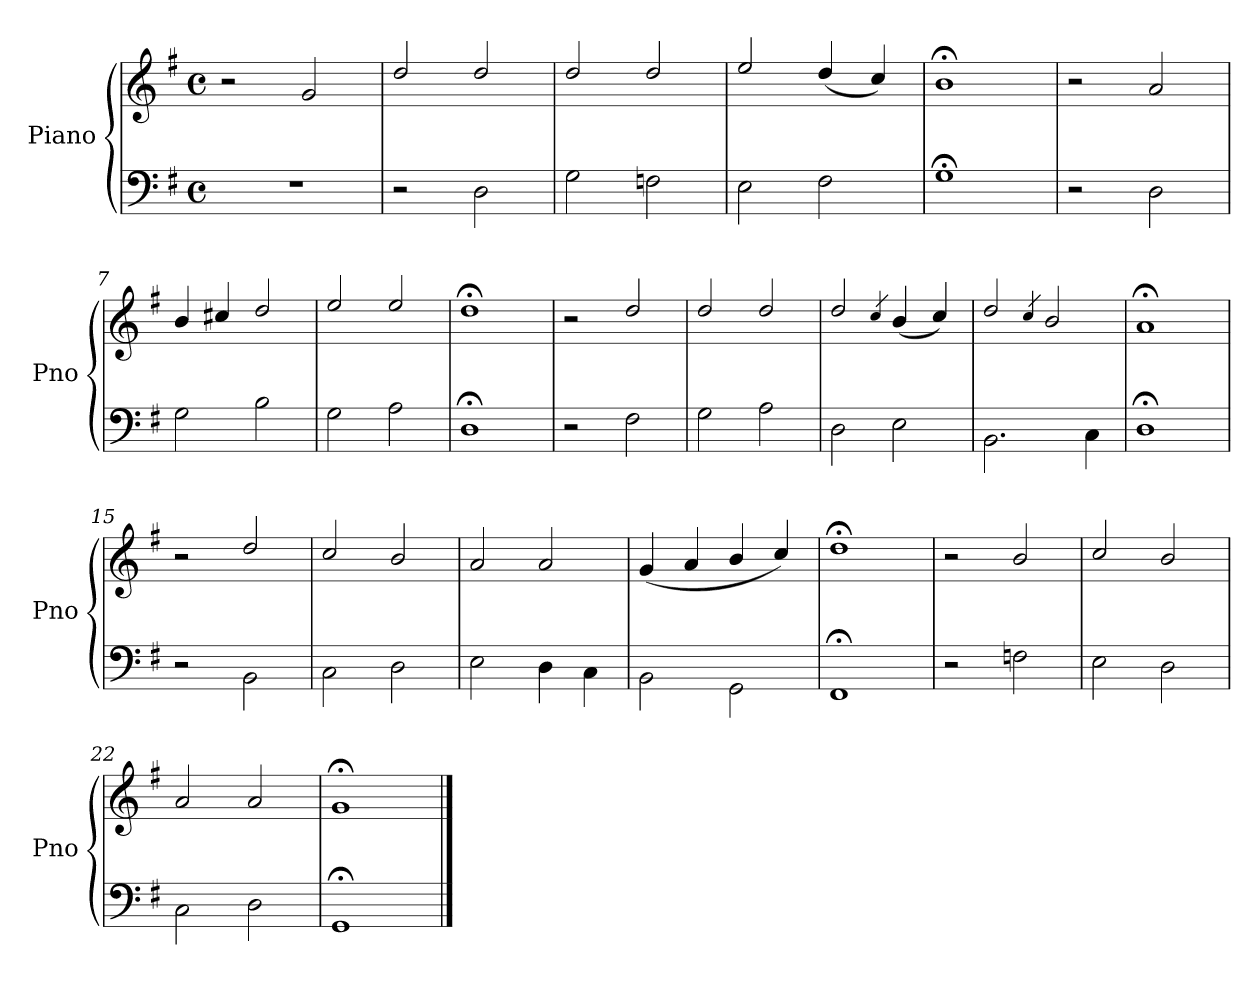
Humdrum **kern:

**kern	**kern
*part1	*part1
*staff2	*staff1
*I"Piano	*
*I'Pno	*
*clefF4	*clefG2
*k[f#]	*k[f#]
*G:	*G:
*M4/4	*M4/4
*met(c)	*met(c)
=1	=1
1r	2r
.	2g/
=2	=2
2r	2dd/
2D\	2dd/
=3	=3
2G\	2dd/
2Fn\	2dd/
=4	=4
2E\	2ee/
2F#\	(4dd/
.	4cc/)
=5	=5
1G;\	1b;</
=6	=6
2r	2r
2D\	2a/
=7	=7
2G\	4b/
.	4cc#X/
2B\	2dd/
=8	=8
2G\	2ee/
2A\	2ee/
=9	=9
1D;\	1dd;</
!!LO:LB:g=z
=10	=10
2r	2r
2F#\	2dd/
=11	=11
2G\	2dd/
2A\	2dd/
=12	=12
2D\	2dd/
.	4qcc/
2E\	(4b/
.	4cc/)
=13	=13
2.BB\	2dd/
.	4qcc/
.	2b/
4C\	.
=14	=14
1D;\	1a;</
=15	=15
2r	2r
2BB\	2dd/
=16	=16
2C\	2cc/
2D\	2b/
=17	=17
2E\	2a/
4D\	2a/
4C\	.
=18	=18
2BB\	(4g/
.	4a/
2GG\	4b/
.	4cc/)
=19	=19
1FF#;\	1dd;</
!!LO:PB:g=z
=20	=20
2r	2r
2Fn\	2b/
=21	=21
2E\	2cc/
2D\	2b/
=22	=22
2C\	2a/
2D\	2a/
=23	=23
1GG;\	1g;</
==	==
*-	*-
